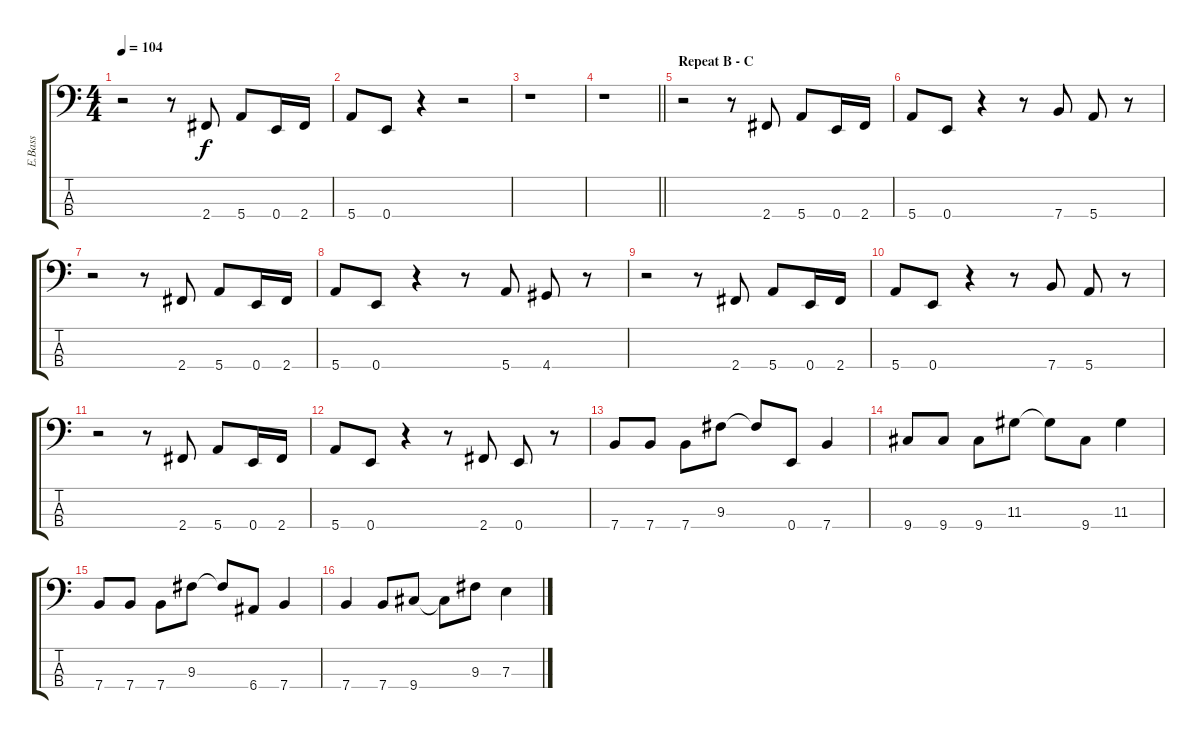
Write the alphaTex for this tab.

\track ("E.Bass" "E.Bass") {instrument electricbassfinger}
\staff {score tabs}
\tuning (G2 D2 A1 E1) {hide}
\ts (4 4)
\tempo 104
\clef f4
\ks c
r.2{dy f} r.8 2.4.8 5.4.8 0.4.16 2.4.16 |
5.4.8 0.4.8 r.4 r.2 |
r.1 |
\barLineRight lightlight
r.1 |
\section ("" "Repeat B - C")
r.2 r.8 2.4.8 5.4.8 0.4.16 2.4.16 |
5.4.8 0.4.8 r.4 r.8 7.4.8 5.4.8 r.8 |
r.2 r.8 2.4.8 5.4.8 0.4.16 2.4.16 |
5.4.8 0.4.8 r.4 r.8 5.4.8 4.4.8 r.8 |
r.2 r.8 2.4.8 5.4.8 0.4.16 2.4.16 |
5.4.8 0.4.8 r.4 r.8 7.4.8 5.4.8 r.8 |
r.2 r.8 2.4.8 5.4.8 0.4.16 2.4.16 |
5.4.8 0.4.8 r.4 r.8 2.4.8 0.4.8 r.8 |
7.4.8 7.4.8 7.4.8 9.3.8 9.3{t}.8 0.4.8 7.4.4 |
9.4.8 9.4.8 9.4.8 11.3.8 11.3{t}.8 9.4.8 11.3.4 |
7.4.8 7.4.8 7.4.8 9.3.8 9.3{t}.8 6.4.8 7.4.4 |
7.4.4 7.4.8 9.4.8 9.4{t}.8 9.3.8 7.3.4
